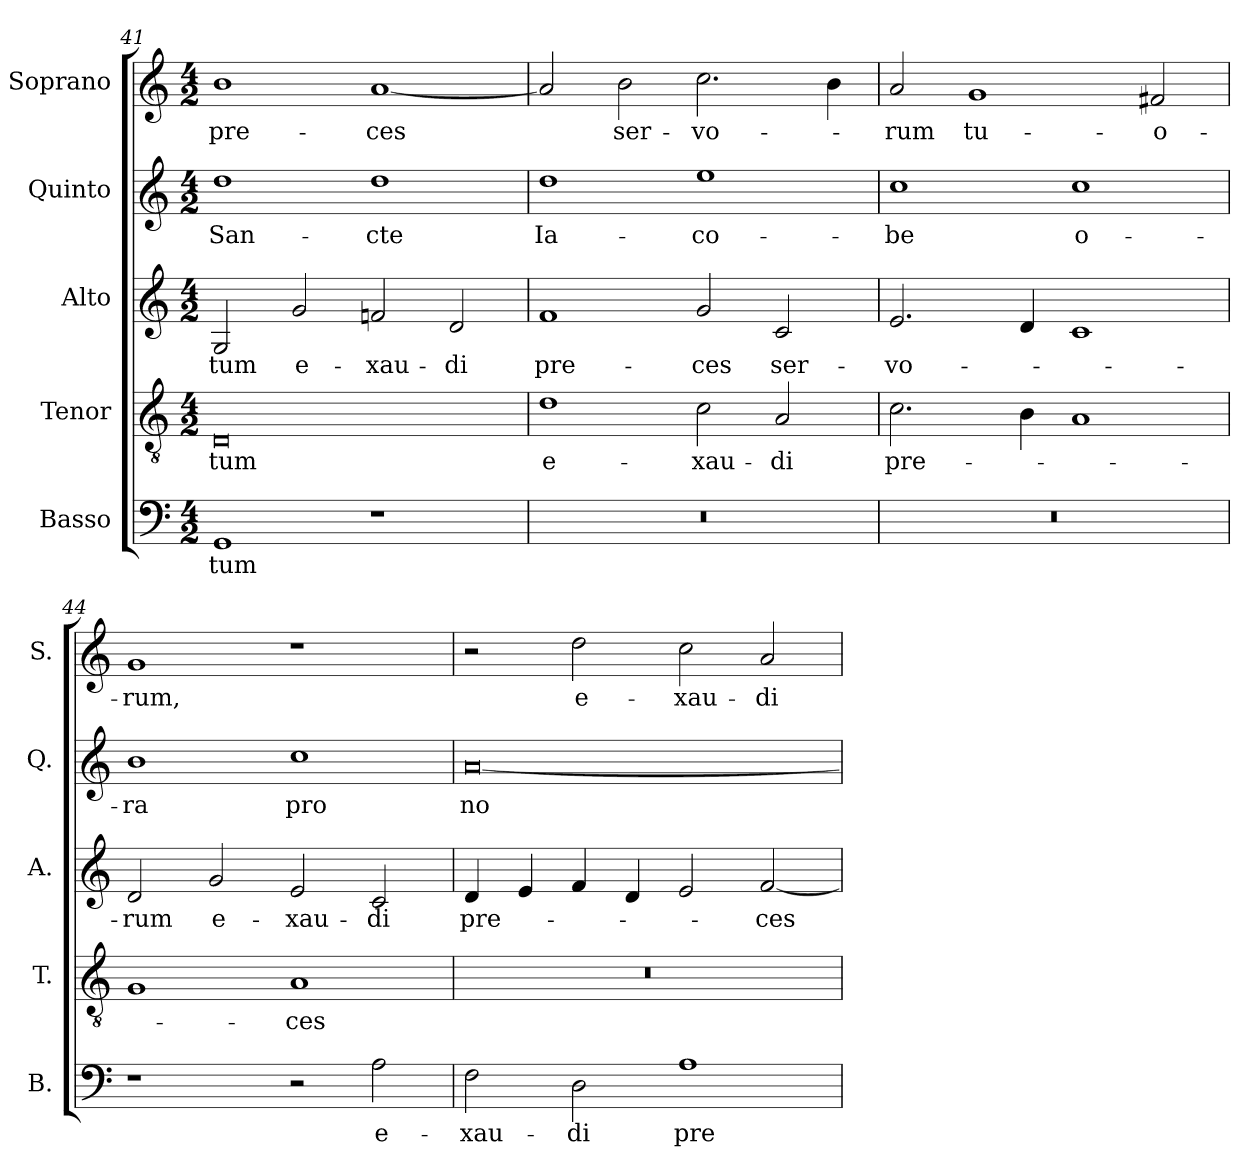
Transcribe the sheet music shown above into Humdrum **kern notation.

**kern	**text	**kern	**text	**kern	**text	**kern	**text	**kern	**text
*part5	*part5	*part4	*part4	*part3	*part3	*part2	*part2	*part1	*part1
*staff5	*staff5	*staff4	*staff4	*staff3	*staff3	*staff2	*staff2	*staff1	*staff1
*I"Basso	*	*I"Tenor	*	*I"Alto	*	*I"Quinto	*	*I"Soprano	*
*I'B.	*	*I'T.	*	*I'A.	*	*I'Q.	*	*I'S.	*
*clefF4	*	*clefGv2	*	*clefG2	*	*clefG2	*	*clefG2	*
*	*	*ITrd7c12	*	*	*	*	*	*	*
*k[]	*	*k[]	*	*k[]	*	*k[]	*	*k[]	*
*C:	*	*C:	*	*C:	*	*C:	*	*C:	*
*M4/2	*	*M4/2	*	*M4/2	*	*M4/2	*	*M4/2	*
=41	=41	=41	=41	=41	=41	=41	=41	=41	=41
!	!LO:LY:b:color=#000000	!	!	!	!	!	!	!	!
!	!	!	!LO:LY:b:color=#000000	!	!	!	!	!	!
!	!	!	!	!	!LO:LY:b:color=#000000	!	!	!	!
!	!	!	!	!	!	!	!LO:LY:b:color=#000000	!	!
!	!	!	!	!	!	!	!	!	!LO:LY:b:color=#000000
1GGi	-tum	0DDi	-tum	2Gi/	-tum	1ddi	San-	1bi	pre-
!	!	!	!	!	!LO:LY:b:color=#000000	!	!	!	!
.	.	.	.	2gi/	e-	.	.	.	.
!	!	!	!	!	!LO:LY:b:color=#000000	!	!	!	!
!	!	!	!	!	!	!	!LO:LY:b:color=#000000	!	!
!	!	!	!	!	!	!	!	!	!LO:LY:b:color=#000000
1r	.	.	.	2fni/	-xau-	1ddi	-cte	[1ai	-ces
!	!	!	!	!	!LO:LY:b:color=#000000	!	!	!	!
.	.	.	.	2di/	-di	.	.	.	.
=42	=42	=42	=42	=42	=42	=42	=42	=42	=42
!LO:N:vis=1	!	!	!	!	!	!	!	!	!
!	!	!	!LO:LY:b:color=#000000	!	!	!	!	!	!
!	!	!	!	!	!LO:LY:b:color=#000000	!	!	!	!
!	!	!	!	!	!	!	!LO:LY:b:color=#000000	!	!
0r	.	1Di	e-	1fi	pre-	1ddi	Ia-	2ai/]	.
!	!	!	!	!	!	!	!	!	!LO:LY:b:color=#000000
.	.	.	.	.	.	.	.	2bi\	ser-
!	!	!	!LO:LY:b:color=#000000	!	!	!	!	!	!
!	!	!	!	!	!LO:LY:b:color=#000000	!	!	!	!
!	!	!	!	!	!	!	!LO:LY:b:color=#000000	!	!
!	!	!	!	!	!	!	!	!	!LO:LY:b:color=#000000
.	.	2Ci\	-xau-	2gi/	-ces	1eei	-co-	2.cci\	-vo-
!	!	!	!LO:LY:b:color=#000000	!	!	!	!	!	!
!	!	!	!	!	!LO:LY:b:color=#000000	!	!	!	!
.	.	2AAi/	-di	2ci/	ser-	.	.	.	.
.	.	.	.	.	.	.	.	4bi\	.
=43	=43	=43	=43	=43	=43	=43	=43	=43	=43
!LO:N:vis=1	!	!	!	!	!	!	!	!	!
!	!	!	!LO:LY:b:color=#000000	!	!	!	!	!	!
!	!	!	!	!	!LO:LY:b:color=#000000	!	!	!	!
!	!	!	!	!	!	!	!LO:LY:b:color=#000000	!	!
!	!	!	!	!	!	!	!	!	!LO:LY:b:color=#000000
0r	.	2.Ci\	pre-	2.ei/	-vo-	1cci	-be	2ai/	-rum
!	!	!	!	!	!	!	!	!	!LO:LY:b:color=#000000
.	.	.	.	.	.	.	.	1gi	tu-
.	.	4BBi\	.	4di/	.	.	.	.	.
!	!	!	!	!	!	!	!LO:LY:b:color=#000000	!	!
.	.	1AAi	.	1ci	.	1cci	o-	.	.
!	!	!	!	!	!	!	!	!	!LO:LY:b:color=#000000
.	.	.	.	.	.	.	.	2f#Xi/	-o-
=44	=44	=44	=44	=44	=44	=44	=44	=44	=44
!	!	!	!	!	!LO:LY:b:color=#000000	!	!	!	!
!	!	!	!	!	!	!	!LO:LY:b:color=#000000	!	!
!	!	!	!	!	!	!	!	!	!LO:LY:b:color=#000000
1r	.	1GGi	.	2di/	-rum	1bi	-ra	1gi	-rum,
!	!	!	!	!	!LO:LY:b:color=#000000	!	!	!	!
.	.	.	.	2gi/	e-	.	.	.	.
!	!	!	!LO:LY:b:color=#000000	!	!	!	!	!	!
!	!	!	!	!	!LO:LY:b:color=#000000	!	!	!	!
!	!	!	!	!	!	!	!LO:LY:b:color=#000000	!	!
2r	.	1AAi	-ces	2ei/	-xau-	1cci	pro	1r	.
!	!LO:LY:b:color=#000000	!	!	!	!	!	!	!	!
!	!	!	!	!	!LO:LY:b:color=#000000	!	!	!	!
2Ai\	e-	.	.	2ci/	-di	.	.	.	.
!!LO:LB:g=z
=45	=45	=45	=45	=45	=45	=45	=45	=45	=45
!	!LO:LY:b:color=#000000	!LO:N:vis=1	!	!	!	!	!	!	!
!	!	!	!	!	!LO:LY:b:color=#000000	!	!	!	!
!	!	!	!	!	!	!	!LO:LY:b:color=#000000	!	!
2Fi\	-xau-	0r	.	4di/	pre-	[0ai	no-	2r	.
.	.	.	.	4ei/	.	.	.	.	.
!	!LO:LY:b:color=#000000	!	!	!	!	!	!	!	!
!	!	!	!	!	!	!	!	!	!LO:LY:b:color=#000000
2Di\	-di	.	.	4fi/	.	.	.	2ddi\	e-
.	.	.	.	4di/	.	.	.	.	.
!	!LO:LY:b:color=#000000	!	!	!	!	!	!	!	!
!	!	!	!	!	!	!	!	!	!LO:LY:b:color=#000000
1Ai	pre-	.	.	2ei/	.	.	.	2cci\	-xau-
!	!	!	!	!	!LO:LY:b:color=#000000	!	!	!	!
!	!	!	!	!	!	!	!	!	!LO:LY:b:color=#000000
.	.	.	.	[2fi/	-ces	.	.	2ai/	-di
=	=	=	=	=	=	=	=	=	=
*-	*-	*-	*-	*-	*-	*-	*-	*-	*-
